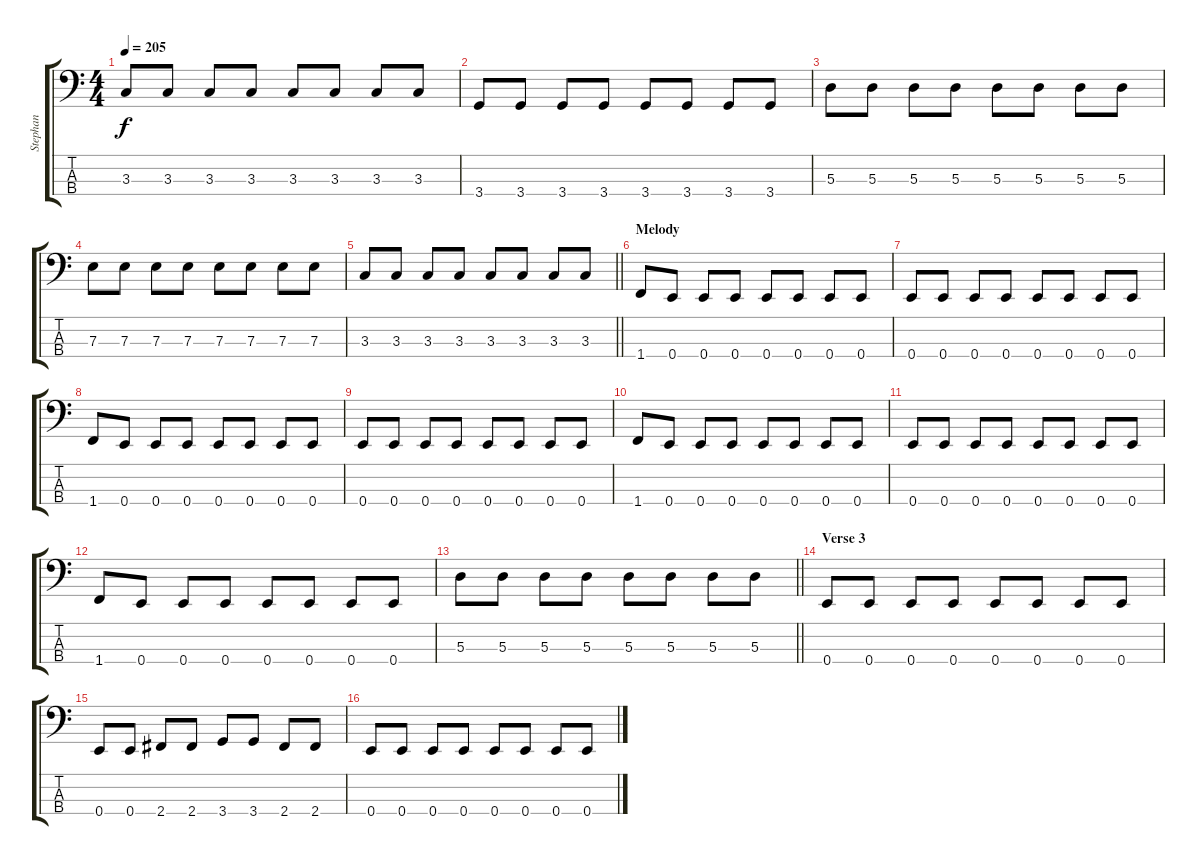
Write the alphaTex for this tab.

\track ("Stephan" "Stephan") {instrument electricbasspick}
\staff {score tabs}
\tuning (G2 D2 A1 E1) {hide}
\ts (4 4)
\tempo 205
\clef f4
\ks c
3.3.8{dy f} 3.3.8 3.3.8 3.3.8 3.3.8 3.3.8 3.3.8 3.3.8 |
3.4.8 3.4.8 3.4.8 3.4.8 3.4.8 3.4.8 3.4.8 3.4.8 |
5.3.8 5.3.8 5.3.8 5.3.8 5.3.8 5.3.8 5.3.8 5.3.8 |
7.3.8 7.3.8 7.3.8 7.3.8 7.3.8 7.3.8 7.3.8 7.3.8 |
\barLineRight lightlight
3.3.8 3.3.8 3.3.8 3.3.8 3.3.8 3.3.8 3.3.8 3.3.8 |
\section ("" "Melody")
1.4.8 0.4.8 0.4.8 0.4.8 0.4.8 0.4.8 0.4.8 0.4.8 |
0.4.8 0.4.8 0.4.8 0.4.8 0.4.8 0.4.8 0.4.8 0.4.8 |
1.4.8 0.4.8 0.4.8 0.4.8 0.4.8 0.4.8 0.4.8 0.4.8 |
0.4.8 0.4.8 0.4.8 0.4.8 0.4.8 0.4.8 0.4.8 0.4.8 |
1.4.8 0.4.8 0.4.8 0.4.8 0.4.8 0.4.8 0.4.8 0.4.8 |
0.4.8 0.4.8 0.4.8 0.4.8 0.4.8 0.4.8 0.4.8 0.4.8 |
1.4.8 0.4.8 0.4.8 0.4.8 0.4.8 0.4.8 0.4.8 0.4.8 |
\barLineRight lightlight
5.3.8 5.3.8 5.3.8 5.3.8 5.3.8 5.3.8 5.3.8 5.3.8 |
\section ("" "Verse 3")
0.4.8 0.4.8 0.4.8 0.4.8 0.4.8 0.4.8 0.4.8 0.4.8 |
0.4.8 0.4.8 2.4.8 2.4.8 3.4.8 3.4.8 2.4.8 2.4.8 |
0.4.8 0.4.8 0.4.8 0.4.8 0.4.8 0.4.8 0.4.8 0.4.8
